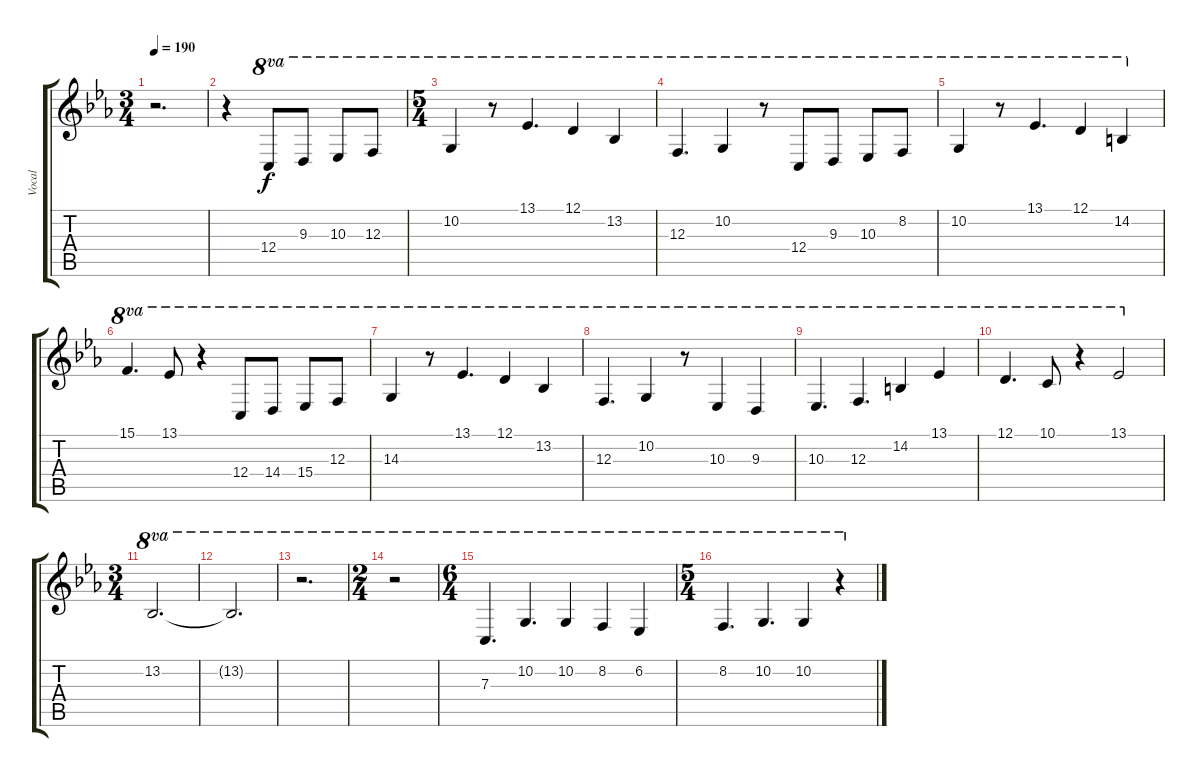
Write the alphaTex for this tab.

\track ("Vocal" "Vocal") {instrument clarinet}
\staff {score tabs}
\tuning (D4 A3 F3 C3 G2 C2) {hide}
\ts (3 4)
\tempo 190
\clef g2
\ks eb
r.2{d dy f} |
r.4 12.4.8{ot 8va} 9.3.8{ot 8va} 10.3.8{ot 8va} 12.3.8{ot 8va} |
\ts (5 4)
10.2.4{ot 8va} r.8{ot 8va} 13.1.4{d ot 8va} 12.1.4{ot 8va} 13.2.4{ot 8va} |
12.3.4{d ot 8va} 10.2.4{ot 8va} r.8{ot 8va} 12.4.8{ot 8va} 9.3.8{ot 8va} 10.3.8{ot 8va} 8.2.8{ot 8va} |
10.2.4{ot 8va} r.8{ot 8va} 13.1.4{d ot 8va} 12.1.4{ot 8va} 14.2.4{ot 8va} |
15.1.4{d ot 8va} 13.1.8{ot 8va} r.4{ot 8va} 12.4.8{ot 8va} 14.4.8{ot 8va} 15.4.8{ot 8va} 12.3.8{ot 8va} |
14.3.4{ot 8va} r.8{ot 8va} 13.1.4{d ot 8va} 12.1.4{ot 8va} 13.2.4{ot 8va} |
12.3.4{d ot 8va} 10.2.4{ot 8va} r.8{ot 8va} 10.3.4{ot 8va} 9.3.4{ot 8va} |
10.3.4{d ot 8va} 12.3.4{d ot 8va} 14.2.4{ot 8va} 13.1.4{ot 8va} |
12.1.4{d ot 8va} 10.1.8{ot 8va} r.4{ot 8va} 13.1.2{ot 8va} |
\ts (3 4)
13.2.2{d ot 8va} |
13.2{t}.2{d ot 8va} |
r.2{d ot 8va} |
\ts (2 4)
r.2{ot 8va} |
\ts (6 4)
7.3.4{d ot 8va} 10.2.4{d ot 8va} 10.2.4{ot 8va} 8.2.4{ot 8va} 6.2.4{ot 8va} |
\ts (5 4)
8.2.4{d ot 8va} 10.2.4{d ot 8va} 10.2.4{ot 8va} r.4{ot 8va}
